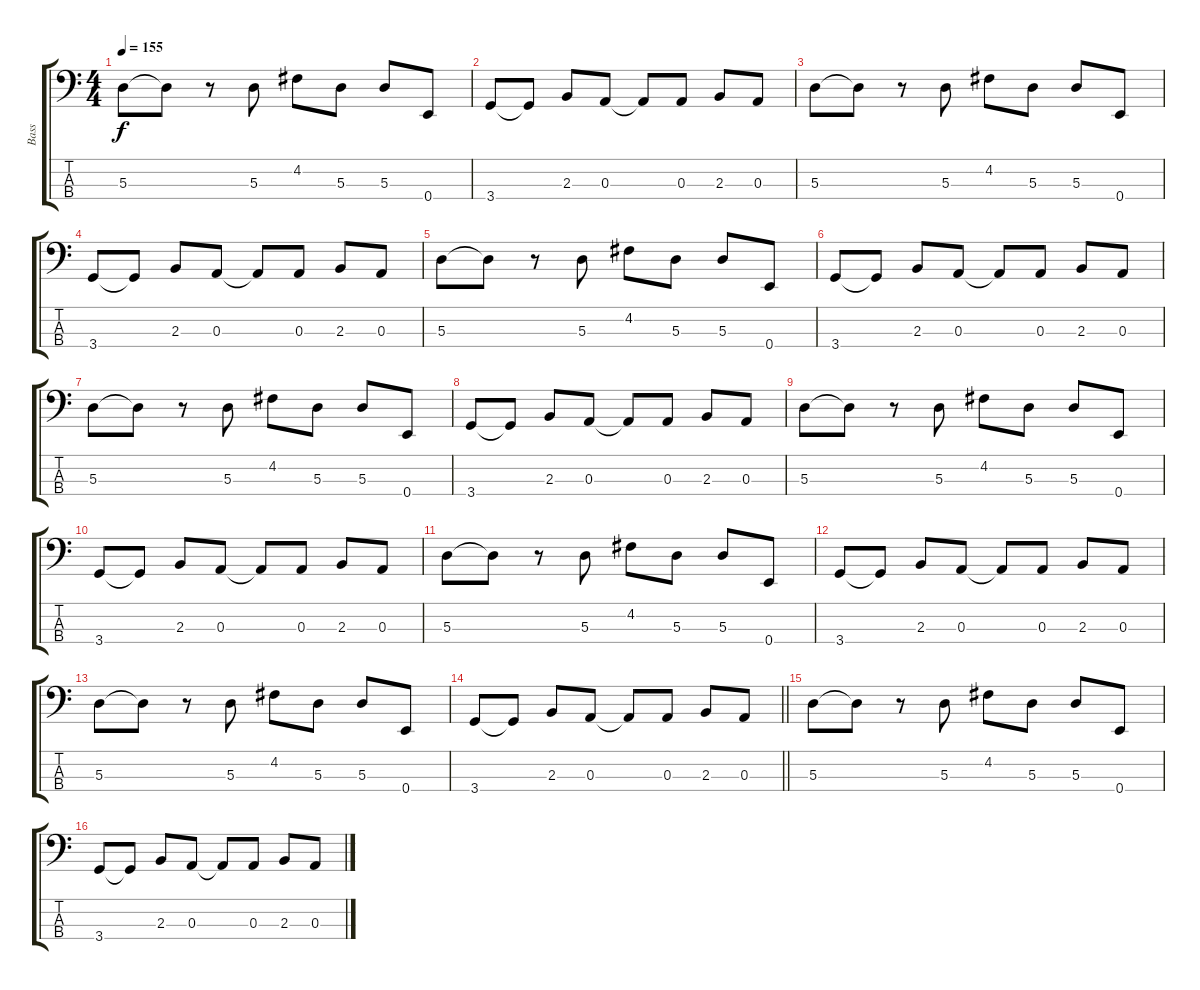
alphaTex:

\track ("Bass" "Bass") {instrument electricbassfinger}
\staff {score tabs}
\tuning (G2 D2 A1 E1) {hide}
\ts (4 4)
\tempo 155
\clef f4
\ks c
5.3.8{dy f} 5.3{t}.8 r.8 5.3.8 4.2.8 5.3.8 5.3.8 0.4.8 |
3.4.8 3.4{t}.8 2.3.8 0.3.8 0.3{t}.8 0.3.8 2.3.8 0.3.8 |
5.3.8 5.3{t}.8 r.8 5.3.8 4.2.8 5.3.8 5.3.8 0.4.8 |
3.4.8 3.4{t}.8 2.3.8 0.3.8 0.3{t}.8 0.3.8 2.3.8 0.3.8 |
5.3.8 5.3{t}.8 r.8 5.3.8 4.2.8 5.3.8 5.3.8 0.4.8 |
3.4.8 3.4{t}.8 2.3.8 0.3.8 0.3{t}.8 0.3.8 2.3.8 0.3.8 |
5.3.8 5.3{t}.8 r.8 5.3.8 4.2.8 5.3.8 5.3.8 0.4.8 |
3.4.8 3.4{t}.8 2.3.8 0.3.8 0.3{t}.8 0.3.8 2.3.8 0.3.8 |
5.3.8 5.3{t}.8 r.8 5.3.8 4.2.8 5.3.8 5.3.8 0.4.8 |
3.4.8 3.4{t}.8 2.3.8 0.3.8 0.3{t}.8 0.3.8 2.3.8 0.3.8 |
5.3.8 5.3{t}.8 r.8 5.3.8 4.2.8 5.3.8 5.3.8 0.4.8 |
3.4.8 3.4{t}.8 2.3.8 0.3.8 0.3{t}.8 0.3.8 2.3.8 0.3.8 |
5.3.8 5.3{t}.8 r.8 5.3.8 4.2.8 5.3.8 5.3.8 0.4.8 |
\barLineRight lightlight
3.4.8 3.4{t}.8 2.3.8 0.3.8 0.3{t}.8 0.3.8 2.3.8 0.3.8 |
5.3.8 5.3{t}.8 r.8 5.3.8 4.2.8 5.3.8 5.3.8 0.4.8 |
3.4.8 3.4{t}.8 2.3.8 0.3.8 0.3{t}.8 0.3.8 2.3.8 0.3.8
